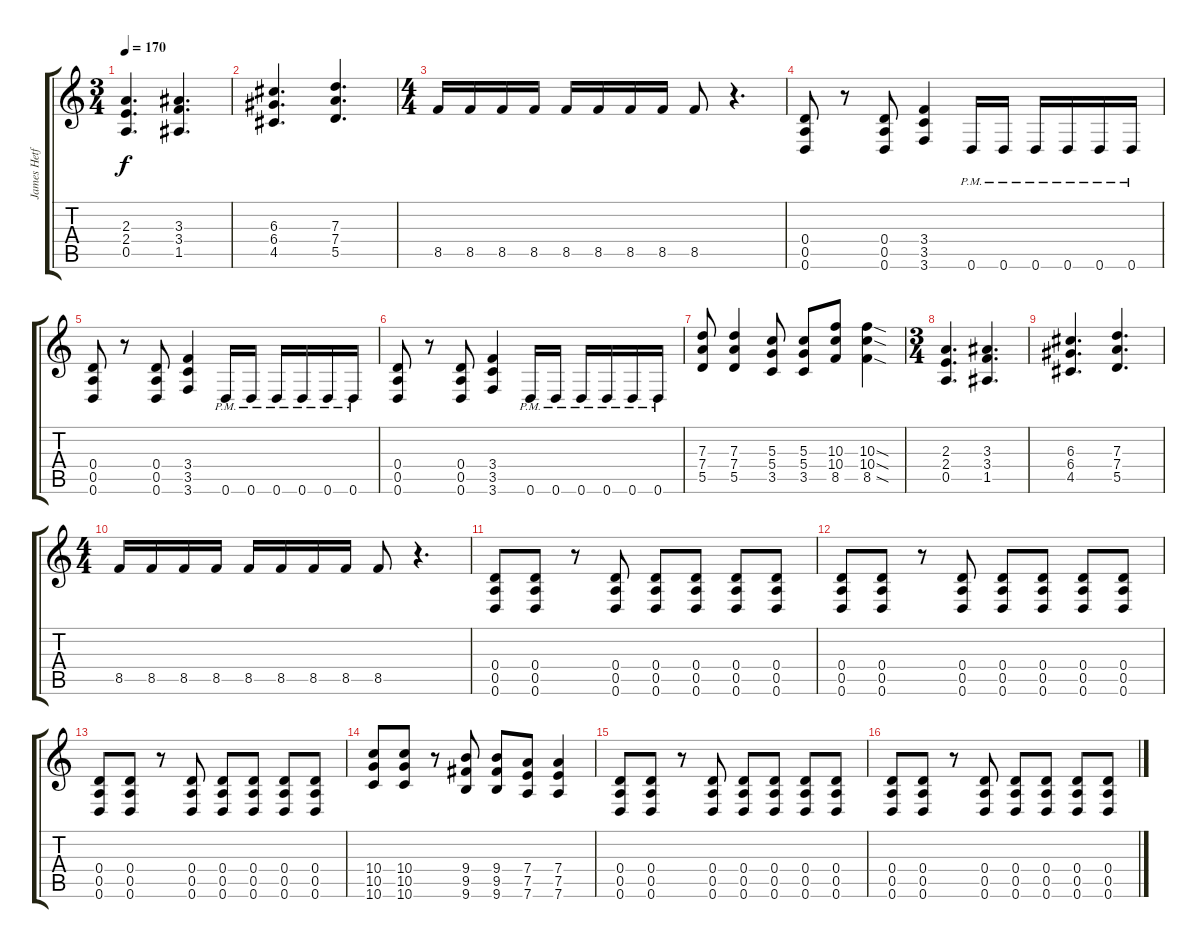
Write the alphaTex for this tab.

\track ("James Hetfield" "James Hetf") {instrument distortionguitar}
\staff {score tabs}
\tuning (E4 B3 G3 D3 A2 D2) {hide}
\ts (3 4)
\tempo 170
\clef g2
\ks c
(2.3 2.4 0.5).4{d dy f} (3.3 3.4 1.5).4{d} |
(6.3 6.4 4.5).4{d} (7.3 7.4 5.5).4{d} |
\ts (4 4)
8.5.16 8.5.16 8.5.16 8.5.16 8.5.16 8.5.16 8.5.16 8.5.16 8.5.8 r.4{d} |
(0.4 0.5 0.6).8 r.8 (0.4 0.5 0.6).8 (3.4 3.5 3.6).4 0.6{pm}.16 0.6{pm}.16 0.6{pm}.16 0.6{pm}.16 0.6{pm}.16 0.6{pm}.16 |
(0.4 0.5 0.6).8 r.8 (0.4 0.5 0.6).8 (3.4 3.5 3.6).4 0.6{pm}.16 0.6{pm}.16 0.6{pm}.16 0.6{pm}.16 0.6{pm}.16 0.6{pm}.16 |
(0.4 0.5 0.6).8 r.8 (0.4 0.5 0.6).8 (3.4 3.5 3.6).4 0.6{pm}.16 0.6{pm}.16 0.6{pm}.16 0.6{pm}.16 0.6{pm}.16 0.6{pm}.16 |
(7.3 7.4 5.5).8 (7.3 7.4 5.5).4 (5.3 5.4 3.5).8 (5.3 5.4 3.5).8 (10.3 10.4 8.5).8 (10.3{sod} 10.4{sod} 8.5{sod}).4 |
\ts (3 4)
(2.3 2.4 0.5).4{d} (3.3 3.4 1.5).4{d} |
(6.3 6.4 4.5).4{d} (7.3 7.4 5.5).4{d} |
\ts (4 4)
8.5.16 8.5.16 8.5.16 8.5.16 8.5.16 8.5.16 8.5.16 8.5.16 8.5.8 r.4{d} |
(0.4 0.5 0.6).8 (0.4 0.5 0.6).8 r.8 (0.4 0.5 0.6).8 (0.4 0.5 0.6).8 (0.4 0.5 0.6).8 (0.4 0.5 0.6).8 (0.4 0.5 0.6).8 |
(0.4 0.5 0.6).8 (0.4 0.5 0.6).8 r.8 (0.4 0.5 0.6).8 (0.4 0.5 0.6).8 (0.4 0.5 0.6).8 (0.4 0.5 0.6).8 (0.4 0.5 0.6).8 |
(0.4 0.5 0.6).8 (0.4 0.5 0.6).8 r.8 (0.4 0.5 0.6).8 (0.4 0.5 0.6).8 (0.4 0.5 0.6).8 (0.4 0.5 0.6).8 (0.4 0.5 0.6).8 |
(10.4 10.5 10.6).8 (10.4 10.5 10.6).8 r.8 (9.4 9.5 9.6).8 (9.4 9.5 9.6).8 (7.4 7.5 7.6).8 (7.4 7.5 7.6).4 |
(0.4 0.5 0.6).8 (0.4 0.5 0.6).8 r.8 (0.4 0.5 0.6).8 (0.4 0.5 0.6).8 (0.4 0.5 0.6).8 (0.4 0.5 0.6).8 (0.4 0.5 0.6).8 |
(0.4 0.5 0.6).8 (0.4 0.5 0.6).8 r.8 (0.4 0.5 0.6).8 (0.4 0.5 0.6).8 (0.4 0.5 0.6).8 (0.4 0.5 0.6).8 (0.4 0.5 0.6).8
